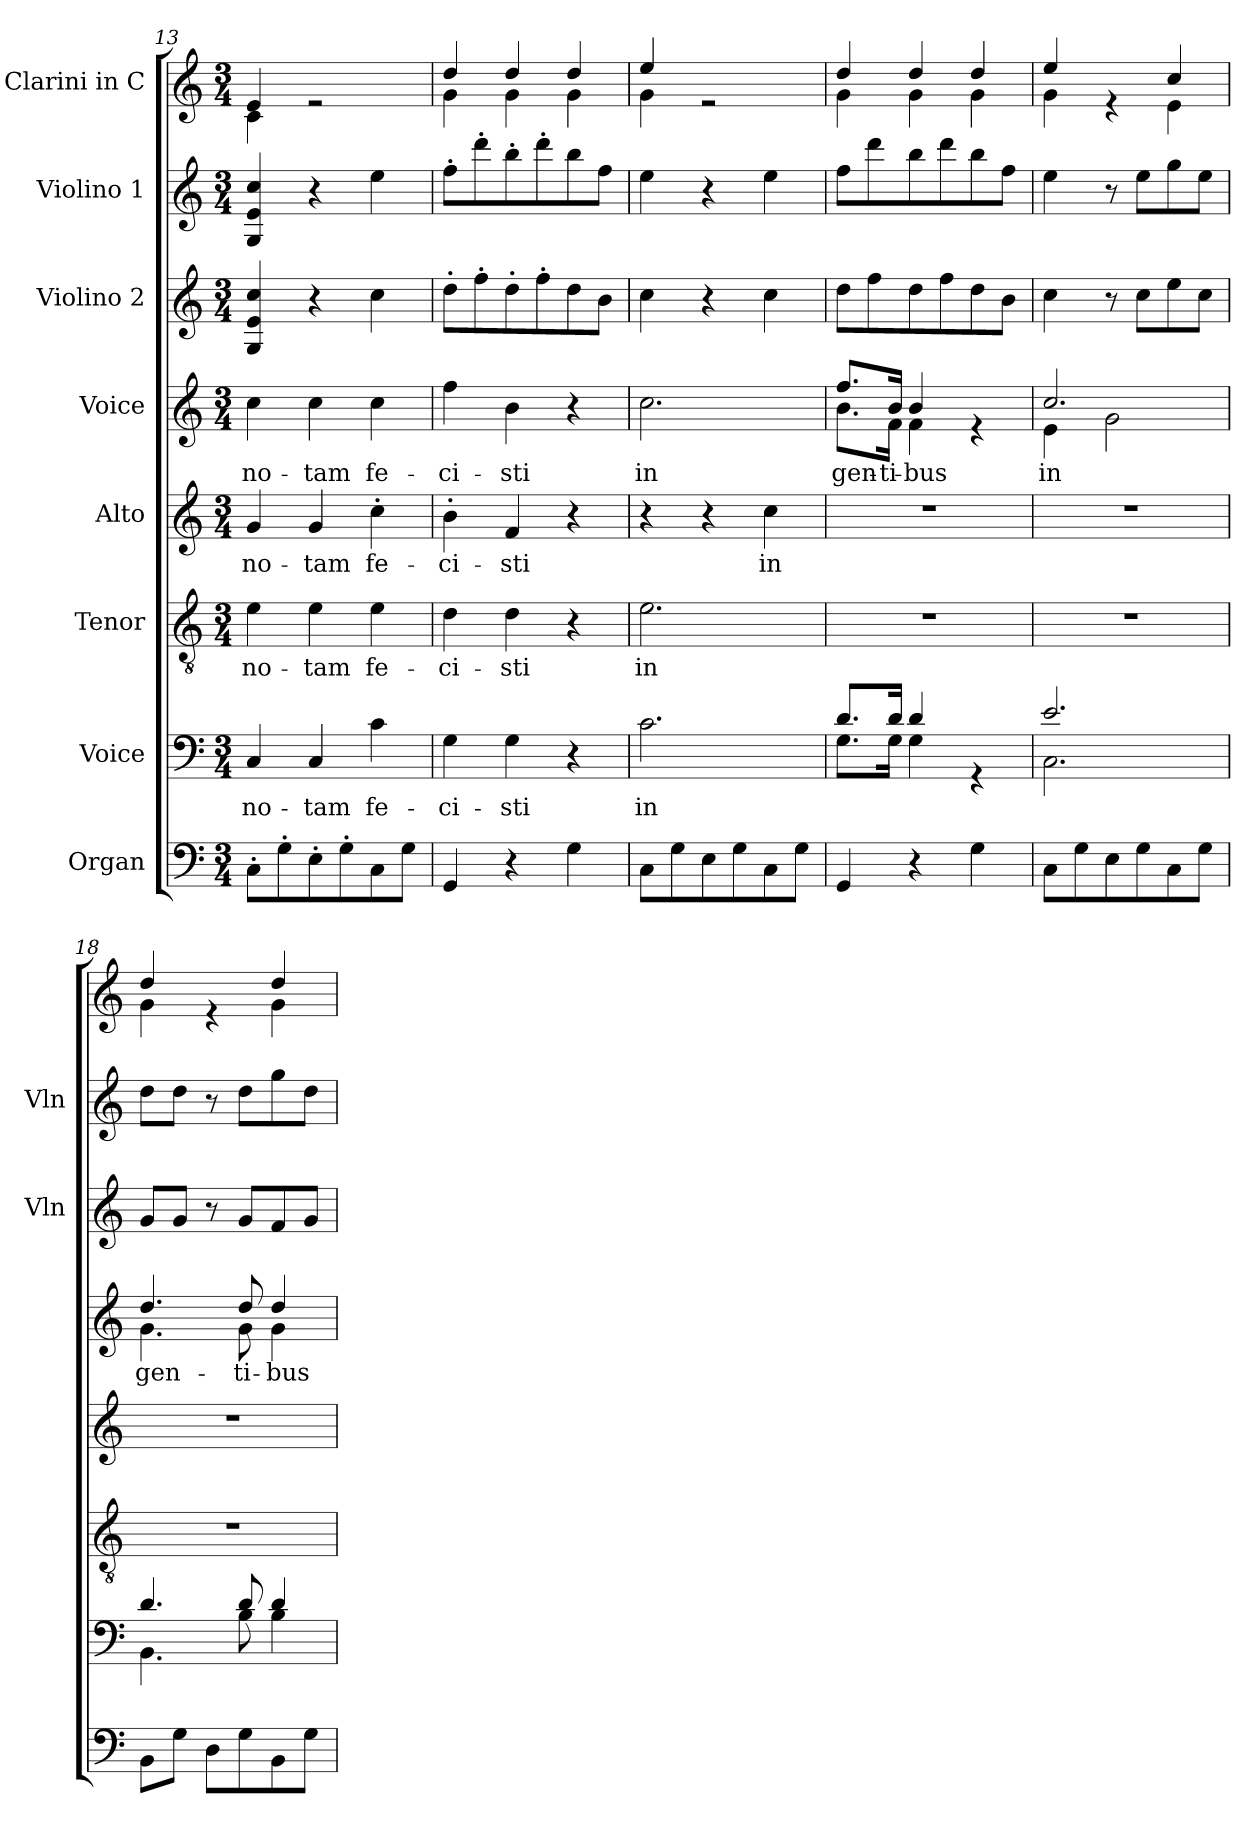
**kern	**kern	**text	**kern	**text	**kern	**text	**kern	**text	**kern	**kern	**kern
*part8	*part7	*part7	*part6	*part6	*part5	*part5	*part4	*part4	*part3	*part2	*part1
*staff8	*staff7	*staff7	*staff6	*staff6	*staff5	*staff5	*staff4	*staff4	*staff3	*staff2	*staff1
*I"Organ	*I"Voice	*	*I"Tenor	*	*I"Alto	*	*I"Voice	*	*I"Violino 2	*I"Violino 1	*I"Clarini in C
*	*	*	*	*	*	*	*	*	*I'Vln	*I'Vln	*
*clefF4	*clefF4	*	*clefGv2	*	*clefG2	*	*clefG2	*	*clefG2	*clefG2	*clefG2
*k[]	*k[]	*	*k[]	*	*k[]	*	*k[]	*	*k[]	*k[]	*k[]
*M3/4	*M3/4	*	*M3/4	*	*M3/4	*	*M3/4	*	*M3/4	*M3/4	*M3/4
=13	=13	=13	=13	=13	=13	=13	=13	=13	=13	=13	=13
!	!	!LO:LY:b	!	!LO:LY:b	!	!LO:LY:b	!	!LO:LY:b	!	!	!
*	*	*	*	*	*	*	*	*	*	*	*^
8C'\L	4C/	no-	4e\	no-	4g/	no-	4cc\	no-	4G/ 4e/ 4cc/	4G/ 4e/ 4cc/	4e/	4c\
8G'\	.	.	.	.	.	.	.	.	.	.	.	.
!	!	!LO:LY:b	!	!LO:LY:b	!	!LO:LY:b	!	!LO:LY:b	!	!	!	!
8E'\	4C/	-tam	4e\	-tam	4g/	-tam	4cc\	-tam	4r	4r	2re	2ryy
8G'\	.	.	.	.	.	.	.	.	.	.	.	.
!	!	!LO:LY:b	!	!LO:LY:b	!	!LO:LY:b	!	!LO:LY:b	!	!	!	!
8C\	4c\	fe-	4e\	fe-	4cc'\	fe-	4cc\	fe-	4cc\	4ee\	.	.
8G\J	.	.	.	.	.	.	.	.	.	.	.	.
=14	=14	=14	=14	=14	=14	=14	=14	=14	=14	=14	=14	=14
!	!	!LO:LY:b	!	!LO:LY:b	!	!LO:LY:b	!	!LO:LY:b	!	!	!	!
4GG/	4G\	-ci-	4d\	-ci-	4b'\	-ci-	4ff\	-ci-	8dd'\L	8ff'\L	4dd/	4g\
.	.	.	.	.	.	.	.	.	8ff'\	8ddd'\	.	.
!	!	!LO:LY:b	!	!LO:LY:b	!	!LO:LY:b	!	!LO:LY:b	!	!	!	!
4r	4G\	-sti	4d\	-sti	4f/	-sti	4b\	-sti	8dd'\	8bb'\	4dd/	4g\
.	.	.	.	.	.	.	.	.	8ff'\	8ddd'\	.	.
4G\	4r	.	4r	.	4r	.	4r	.	8dd\	8bb\	4dd/	4g\
.	.	.	.	.	.	.	.	.	8b\J	8ff\J	.	.
=15	=15	=15	=15	=15	=15	=15	=15	=15	=15	=15	=15	=15
!	!	!LO:LY:b	!	!LO:LY:b	!	!	!	!LO:LY:b	!	!	!	!
8C\L	2.c\	in	2.e\	in	4r	.	2.cc\	in	4cc\	4ee\	4ee/	4g\
8G\	.	.	.	.	.	.	.	.	.	.	.	.
8E\	.	.	.	.	4r	.	.	.	4r	4r	2re	2ryy
8G\	.	.	.	.	.	.	.	.	.	.	.	.
!	!	!	!	!	!	!LO:LY:b	!	!	!	!	!	!
8C\	.	.	.	.	4cc\	in	.	.	4cc\	4ee\	.	.
8G\J	.	.	.	.	.	.	.	.	.	.	.	.
!!LO:PB:g=z	!!
=16	=16	=16	=16	=16	=16	=16	=16	=16	=16	=16	=16	=16
*	*^	*	*	*	*	*	*	*	*	*	*	*
!	!	!	!	!	!	!	!	!	!LO:LY:b	!	!	!	!
*	*	*	*	*	*	*	*	*^	*	*	*	*	*
4GG/	8.d/L	8.G\L	.	2.r	.	2.r	.	8.ff/L	8.b\L	gen-	8dd\L	8ff\L	4dd/	4g\
.	.	.	.	.	.	.	.	.	.	.	8ff\	8ddd\	.	.
!	!	!	!	!	!	!	!	!	!	!LO:LY:b	!	!	!	!
.	16d/Jk	16G\Jk	.	.	.	.	.	16b/Jk	16f\Jk	-ti-	.	.	.	.
!	!	!	!	!	!	!	!	!	!	!LO:LY:b	!	!	!	!
4r	4d/	4G\	.	.	.	.	.	4b/	4f\	-bus	8dd\	8bb\	4dd/	4g\
.	.	.	.	.	.	.	.	.	.	.	8ff\	8ddd\	.	.
4G\	4rGG	4ryy	.	.	.	.	.	4re	4ryy	.	8dd\	8bb\	4dd/	4g\
.	.	.	.	.	.	.	.	.	.	.	8b\J	8ff\J	.	.
=17	=17	=17	=17	=17	=17	=17	=17	=17	=17	=17	=17	=17	=17	=17
!	!	!	!	!	!	!	!	!	!	!LO:LY:b	!	!	!	!
8C\L	2.e/	2.C\	.	2.r	.	2.r	.	2.cc/	4e\	in	4cc\	4ee\	4ee/	4g\
8G\	.	.	.	.	.	.	.	.	.	.	.	.	.	.
8E\	.	.	.	.	.	.	.	.	2g\	.	8r	8r	4re	4ryy
8G\	.	.	.	.	.	.	.	.	.	.	8cc\L	8ee\L	.	.
8C\	.	.	.	.	.	.	.	.	.	.	8ee\	8gg\	4cc/	4e\
8G\J	.	.	.	.	.	.	.	.	.	.	8cc\J	8ee\J	.	.
=18	=18	=18	=18	=18	=18	=18	=18	=18	=18	=18	=18	=18	=18	=18
!	!	!	!	!	!	!	!	!	!	!LO:LY:b	!	!	!	!
8BB\L	4.d/	4.BB\	.	2.r	.	2.r	.	4.dd/	4.g\	gen-	8g/L	8dd\L	4dd/	4g\
8G\J	.	.	.	.	.	.	.	.	.	.	8g/J	8dd\J	.	.
8D\L	.	.	.	.	.	.	.	.	.	.	8r	8r	4re	4ryy
!	!	!	!	!	!	!	!	!	!	!LO:LY:b	!	!	!	!
8G\	8d/	8B\	.	.	.	.	.	8dd/	8g\	-ti-	8g/L	8dd\L	.	.
!	!	!	!	!	!	!	!	!	!	!LO:LY:b	!	!	!	!
8BB\	4d/	4B\	.	.	.	.	.	4dd/	4g\	-bus	8f/	8gg\	4dd/	4g\
8G\J	.	.	.	.	.	.	.	.	.	.	8g/J	8dd\J	.	.
*	*v	*v	*	*	*	*	*	*v	*v	*	*	*	*v	*v
=	=	=	=	=	=	=	=	=	=	=	=
*-	*-	*-	*-	*-	*-	*-	*-	*-	*-	*-	*-
